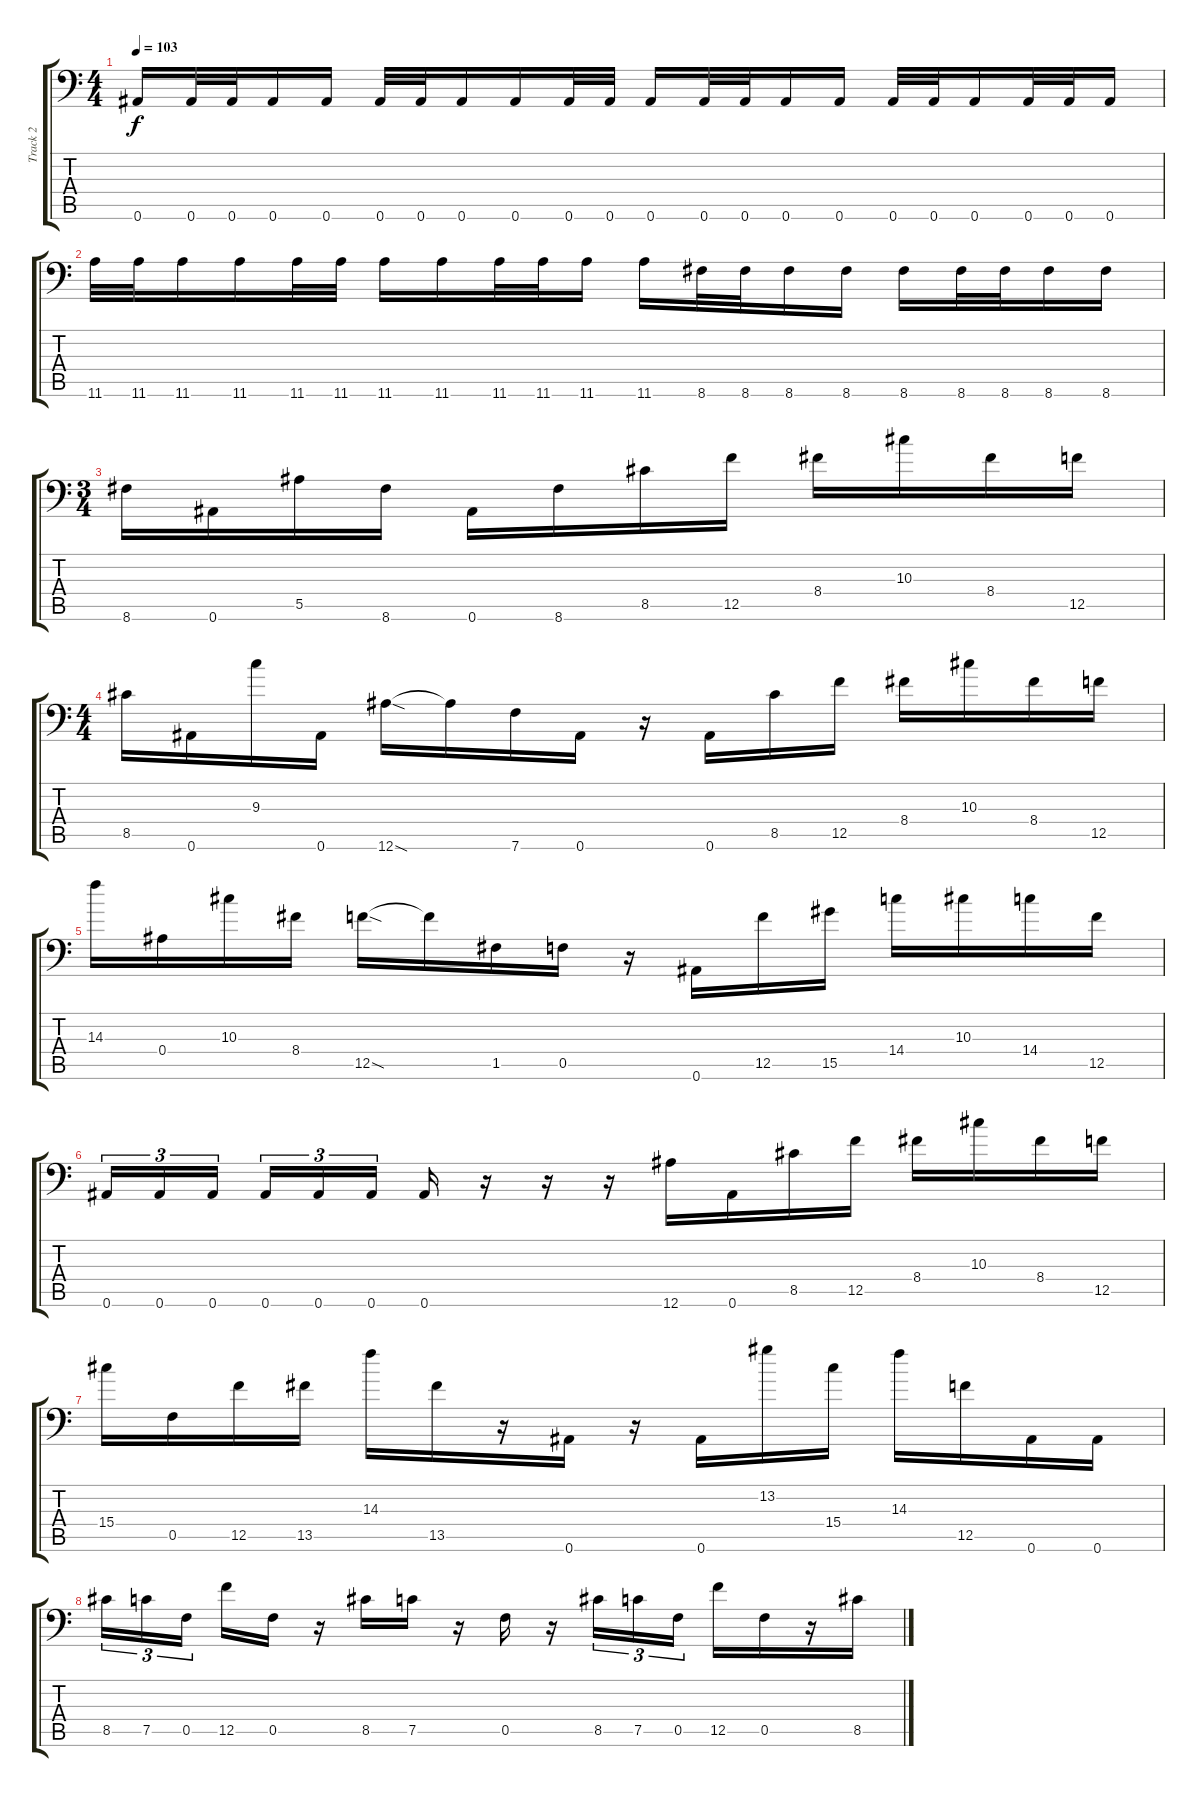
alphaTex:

\track ("Track 2" "Track 2") {instrument distortionguitar}
\staff {score tabs}
\tuning (C4 G3 Eb3 Bb2 F2 Bb1) {hide}
\ts (4 4)
\tempo 103
\clef f4
\ks c
0.6.16{dy f} 0.6.32 0.6.32 0.6.16 0.6.16 0.6.32 0.6.32 0.6.16 0.6.16 0.6.32 0.6.32 0.6.16 0.6.32 0.6.32 0.6.16 0.6.16 0.6.32 0.6.32 0.6.16 0.6.32 0.6.32 0.6.16 |
11.6.32 11.6.32 11.6.16 11.6.16 11.6.32 11.6.32 11.6.16 11.6.16 11.6.32 11.6.32 11.6.16 11.6.16 8.6.32 8.6.32 8.6.16 8.6.16 8.6.16 8.6.32 8.6.32 8.6.16 8.6.16 |
\ts (3 4)
8.6.16 0.6.16 5.5.16 8.6.16 0.6.16 8.6.16 8.5.16 12.5.16 8.4.16 10.3.16 8.4.16 12.5.16 |
\ts (4 4)
8.5.16 0.6.16 9.3.16 0.6.16 12.6{sod}.16 12.6{t}.16 7.6.16 0.6.16 r.16 0.6.16 8.5.16 12.5.16 8.4.16 10.3.16 8.4.16 12.5.16 |
14.3.16 0.4.16 10.3.16 8.4.16 12.5{sod}.16 12.5{t}.16 1.5.16 0.5.16 r.16 0.6.16 12.5.16 15.5.16 14.4.16 10.3.16 14.4.16 12.5.16 |
0.6.16{tu (3 2)} 0.6.16{tu (3 2)} 0.6.16{tu (3 2) beam splitsecondary} 0.6.16{tu (3 2)} 0.6.16{tu (3 2)} 0.6.16{tu (3 2)} 0.6.16 r.16 r.16 r.16 12.6.16 0.6.16 8.5.16 12.5.16 8.4.16 10.3.16 8.4.16 12.5.16 |
15.4.16 0.5.16 12.5.16 13.5.16 14.3.16 13.5.16 r.16 0.6.16 r.16 0.6.16 13.2.16 15.4.16 14.3.16 12.5.16 0.6.16 0.6.16 |
8.5.16{tu (3 2)} 7.5.16{tu (3 2)} 0.5.16{tu (3 2) beam splitsecondary} 12.5.16 0.5.16 r.16 8.5.16 7.5.16 r.16 0.5.16 r.16 8.5.16{tu (3 2)} 7.5.16{tu (3 2)} 0.5.16{tu (3 2)} 12.5.16 0.5.16 r.16 8.5.16
